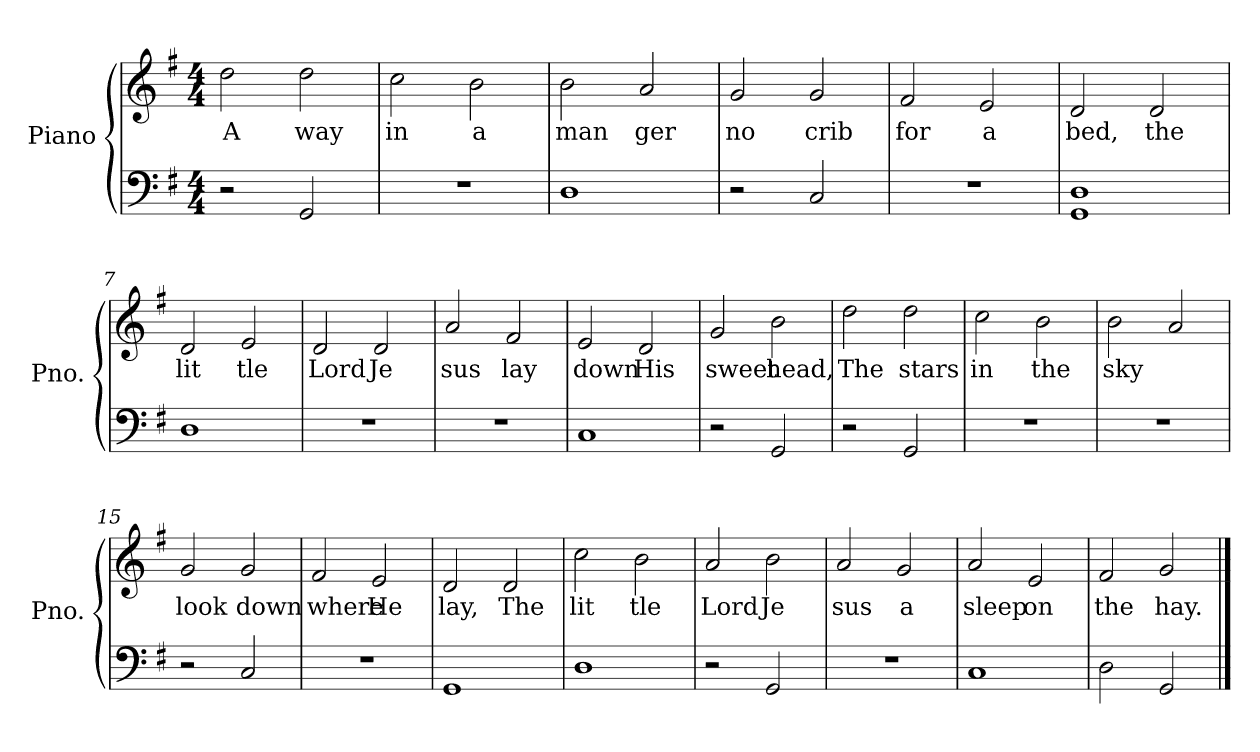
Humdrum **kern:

**kern	**kern	**text
*part1	*part1	*part1
*staff2	*staff1	*staff1
*I"Piano	*	*
*I'Pno.	*	*
*clefF4	*clefG2	*
*k[f#]	*k[f#]	*
*M4/4	*M4/4	*
=1	=1	=1
!	!	!LO:LY:b
2r	2dd\	A
!	!	!LO:LY:b
2GG/	2dd\	way
=2	=2	=2
!	!	!LO:LY:b
1r	2cc\	in
!	!	!LO:LY:b
.	2b\	a
=3	=3	=3
!	!	!LO:LY:b
1D	2b\	man
!	!	!LO:LY:b
.	2a/	ger
=4	=4	=4
!	!	!LO:LY:b
2r	2g/	no
!	!	!LO:LY:b
2C/	2g/	crib
=5	=5	=5
!	!	!LO:LY:b
1r	2f#/	for
!	!	!LO:LY:b
.	2e/	a
=6	=6	=6
!	!	!LO:LY:b
1GG 1D	2d/	bed,
!	!	!LO:LY:b
.	2d/	the
=7	=7	=7
!	!	!LO:LY:b
1D	2d/	lit
!	!	!LO:LY:b
.	2e/	tle
=8	=8	=8
!	!	!LO:LY:b
1r	2d/	Lord
!	!	!LO:LY:b
.	2d/	Je
!!LO:LB:g=z
=9	=9	=9
!	!	!LO:LY:b
1r	2a/	sus
!	!	!LO:LY:b
.	2f#/	lay
=10	=10	=10
!	!	!LO:LY:b
1C	2e/	down
!	!	!LO:LY:b
.	2d/	His
=11	=11	=11
!	!	!LO:LY:b
2r	2g/	sweet
!	!	!LO:LY:b
2GG/	2b\	head,
=12	=12	=12
!	!	!LO:LY:b
2r	2dd\	The
!	!	!LO:LY:b
2GG/	2dd\	stars
=13	=13	=13
!	!	!LO:LY:b
1r	2cc\	in
!	!	!LO:LY:b
.	2b\	the
=14	=14	=14
!	!	!LO:LY:b
1r	2b\	sky
.	2a/	.
=15	=15	=15
!	!	!LO:LY:b
2r	2g/	look
!	!	!LO:LY:b
2C/	2g/	down
!!LO:LB:g=z
=16	=16	=16
!	!	!LO:LY:b
1r	2f#/	where
!	!	!LO:LY:b
.	2e/	He
=17	=17	=17
!	!	!LO:LY:b
1GG	2d/	lay,
!	!	!LO:LY:b
.	2d/	The
=18	=18	=18
!	!	!LO:LY:b
1D	2cc\	lit
!	!	!LO:LY:b
.	2b\	tle
=19	=19	=19
!	!	!LO:LY:b
2r	2a/	Lord
!	!	!LO:LY:b
2GG/	2b\	Je
=20	=20	=20
!	!	!LO:LY:b
1r	2a/	sus
!	!	!LO:LY:b
.	2g/	a
=21	=21	=21
!	!	!LO:LY:b
1C	2a/	sleep
!	!	!LO:LY:b
.	2e/	on
=22	=22	=22
!	!	!LO:LY:b
2D\	2f#/	the
!	!	!LO:LY:b
2GG/	2g/	hay.
==	==	==
*-	*-	*-
